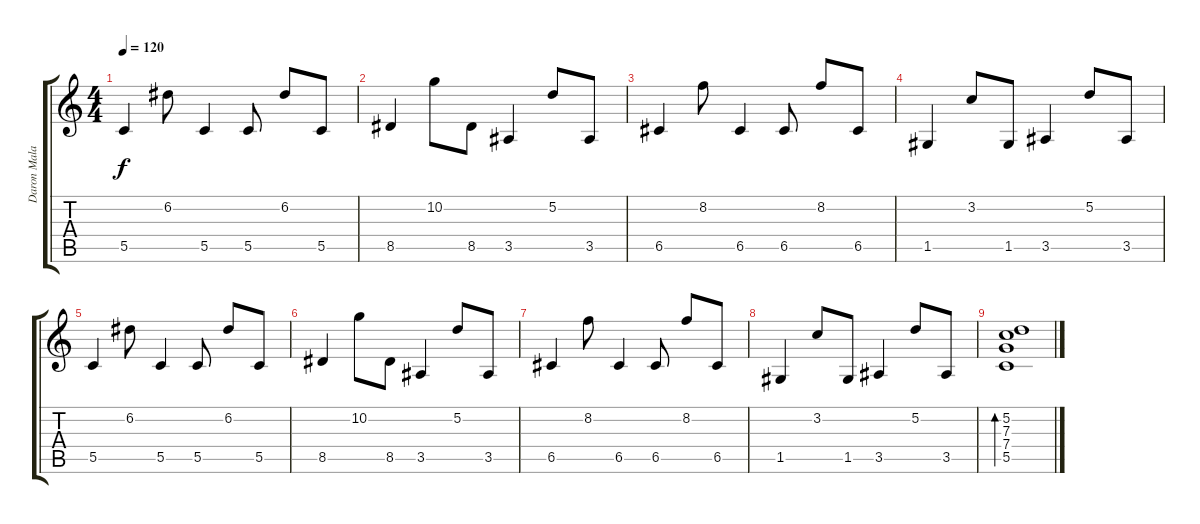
\track ("Daron Malakian-Guitar" "Daron Mala") {instrument acousticguitarsteel}
\staff {score tabs}
\tuning (D4 A3 F3 C3 G2 C2) {hide}
\ts (4 4)
\tempo 120
\clef g2
\ks c
5.5.4{dy f} 6.2.8 5.5.4 5.5.8 6.2.8 5.5.8 |
8.5.4 10.2.8 8.5.8 3.5.4 5.2.8 3.5.8 |
6.5.4 8.2.8 6.5.4 6.5.8 8.2.8 6.5.8 |
1.5.4 3.2.8 1.5.8 3.5.4 5.2.8 3.5.8 |
5.5.4 6.2.8 5.5.4 5.5.8 6.2.8 5.5.8 |
8.5.4 10.2.8 8.5.8 3.5.4 5.2.8 3.5.8 |
6.5.4 8.2.8 6.5.4 6.5.8 8.2.8 6.5.8 |
1.5.4 3.2.8 1.5.8 3.5.4 5.2.8 3.5.8 |
(5.2 7.3 7.4 5.5).1{bd 480}
